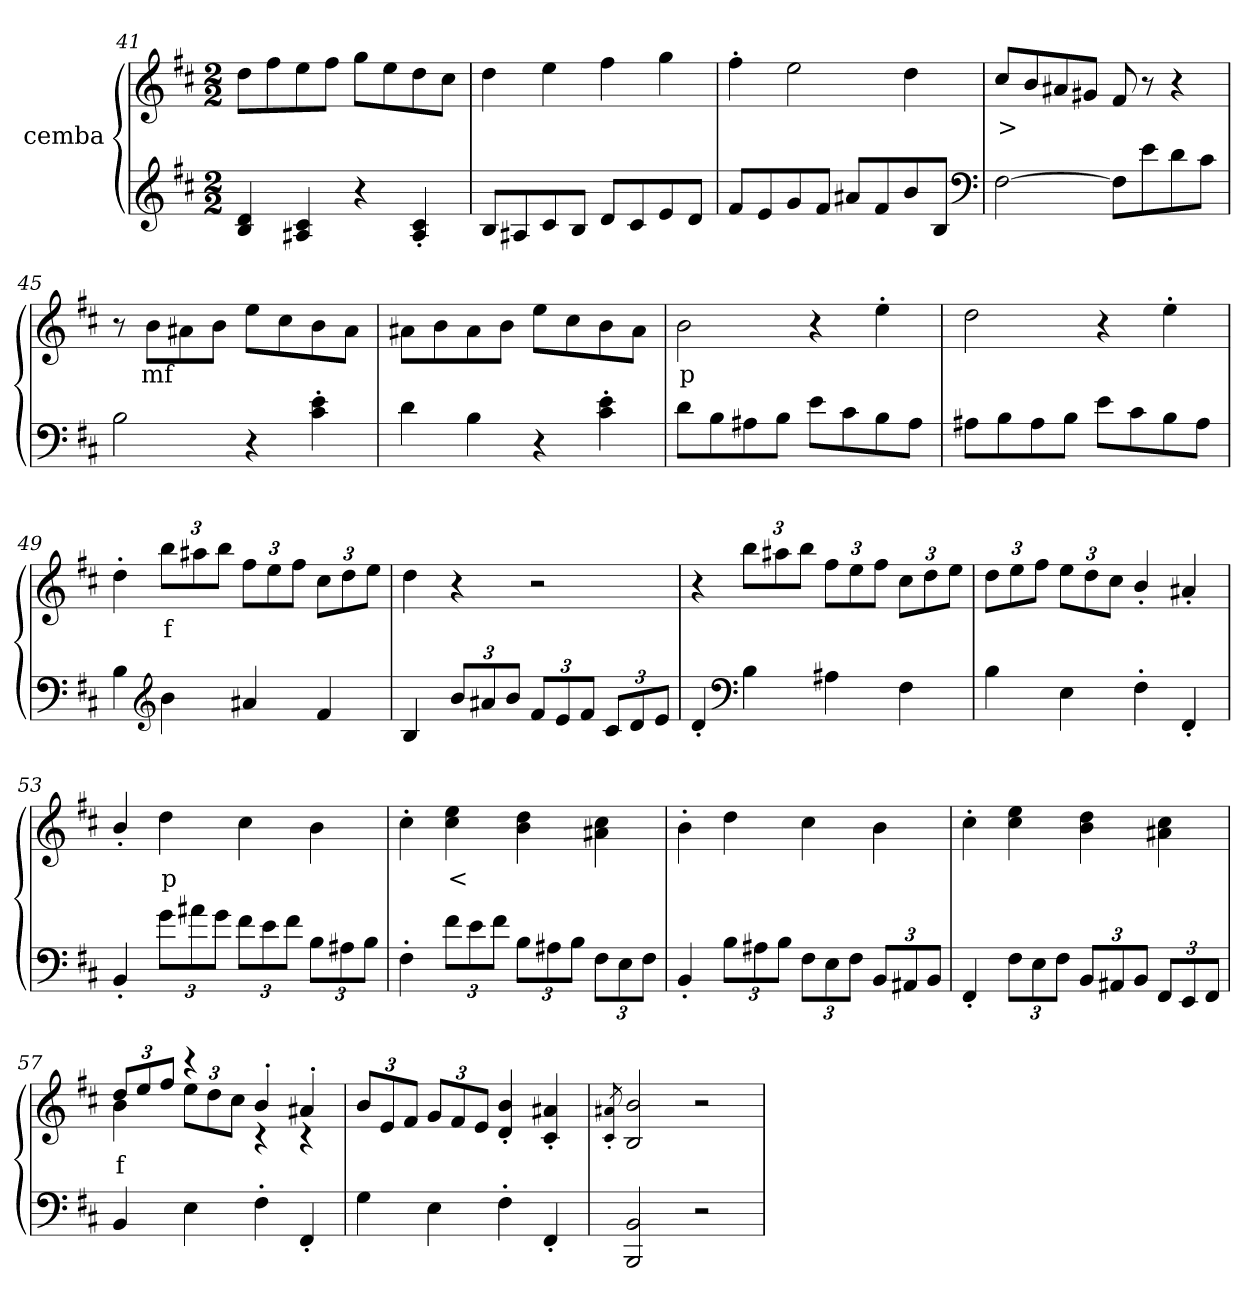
**kern	**kern	**text
*part2	*part1	*part1
*staff2	*staff1	*staff1
*I"cemba	*I"cemba	*
*clefG2	*clefG2	*
*k[f#c#]	*k[f#c#]	*
*b:	*b:	*
*M2/2	*M2/2	*
=41	=41	=41
4B/ 4d/	8dd\L	.
.	8ff#\	.
4A#X/ 4c#/	8ee\	.
.	8ff#\J	.
4r	8gg\L	.
.	8ee\	.
4A#/'> 4c#/'>	8dd\	.
.	8cc#\J	.
=42	=42	=42
8B/L	4dd\	.
8A#X/	.	.
8c#/	4ee\	.
8B/J	.	.
8d/L	4ff#\	.
8c#/	.	.
8e/	4gg\	.
8d/J	.	.
=43	=43	=43
8f#/L	4ff#'>\	.
8e/	.	.
8g/	2ee\	.
8f#/J	.	.
8a#X/L	.	.
8f#/	.	.
8b/	4dd\	.
8B/J	.	.
*clefF4	*	*
=44	=44	=44
[2F#\	8cc#/L	>
.	8b/	.
.	8a#X/	.
.	8g#X/J	.
8F#\L]	8f#/	.
8e\	8r	.
8d\	4r	.
8c#\J	.	.
=45	=45	=45
2B\	8r	.
.	8b\L	mf
.	8a#X\	.
.	8b\J	.
4r	8ee\L	.
.	8cc#\	.
4c#\'> 4e\'>	8b\	.
.	8a#\J	.
=46	=46	=46
4d\	8a#X\L	.
.	8b\	.
4B\	8a#\	.
.	8b\J	.
4r	8ee\L	.
.	8cc#\	.
4c#\'> 4e\'>	8b\	.
.	8a#\J	.
=47	=47	=47
8d\L	2b\	p
8B\	.	.
8A#X\	.	.
8B\J	.	.
8e\L	4r	.
8c#\	.	.
8B\	4ee'>\	.
8A#\J	.	.
=48	=48	=48
8A#X\L	2dd\	.
8B\	.	.
8A#\	.	.
8B\J	.	.
8e\L	4r	.
8c#\	.	.
8B\	4ee'>\	.
8A#\J	.	.
=49	=49	=49
4B\	4dd'>\	.
*clefG2	*	*
4b\	12bb\L	f
.	12aa#X\	.
.	12bb\J	.
4a#X/	12ff#\L	.
.	12ee\	.
.	12ff#\J	.
4f#/	12cc#\L	.
.	12dd\	.
.	12ee\J	.
=50	=50	=50
4B/	4dd\	.
12b/L	4r	.
12a#X/	.	.
12b/J	.	.
12f#/L	2r	.
12e/	.	.
12f#/J	.	.
12c#/L	.	.
12d/	.	.
12e/J	.	.
=51	=51	=51
4d'>/	4r	.
*clefF4	*	*
4B\	12bb\L	.
.	12aa#X\	.
.	12bb\J	.
4A#X\	12ff#\L	.
.	12ee\	.
.	12ff#\J	.
4F#\	12cc#\L	.
.	12dd\	.
.	12ee\J	.
=52	=52	=52
4B\	12dd\L	.
.	12ee\	.
.	12ff#\J	.
4E\	12ee\L	.
.	12dd\	.
.	12cc#\J	.
4F#'>\	4b'>/	.
4FF#'>/	4a#X'>/	.
=53	=53	=53
4BB'>/	4b'>/	.
12g\L	4dd\	p
12a#X\	.	.
12g\J	.	.
12f#\L	4cc#\	.
12e\	.	.
12f#\J	.	.
12B\L	4b\	.
12A#\	.	.
12B\J	.	.
=54	=54	=54
4F#'>\	4cc#'>\	.
12f#\L	4cc#\ 4ee\	<
12e\	.	.
12f#\J	.	.
12B\L	4b\ 4dd\	.
12A#X\	.	.
12B\J	.	.
12F#\L	4a#X\ 4cc#\	.
12E\	.	.
12F#\J	.	.
=55	=55	=55
4BB'>/	4b'>\	.
12B\L	4dd\	.
12A#X\	.	.
12B\J	.	.
12F#\L	4cc#\	.
12E\	.	.
12F#\J	.	.
12BB/L	4b\	.
12AA#/	.	.
12BB/J	.	.
=56	=56	=56
4FF#'>/	4cc#'>\	.
12F#\L	4cc#\ 4ee\	.
12E\	.	.
12F#\J	.	.
12BB/L	4b\ 4dd\	.
12AA#X/	.	.
12BB/J	.	.
12FF#/L	4a#X\ 4cc#\	.
12EE/	.	.
12FF#/J	.	.
=57	=57	=57
*	*^	*
4BB/	12dd/L	4b\	f
.	12ee/	.	.
.	12ff#/J	.	.
4E\	4r	12ee\L	.
.	.	12dd\	.
.	.	12cc#\J	.
4F#'>\	4b'>/	4r	.
4FF#'>/	4a#X'>/	4r	.
*	*v	*v	*
=58	=58	=58
4G\	12b/L	.
.	12e/	.
.	12f#/J	.
4E\	12g/L	.
.	12f#/	.
.	12e/J	.
4F#'>\	4d/'> 4b/'>	.
4FF#'>/	4c#/'> 4a#X/'>	.
=59	=59	=59
.	8qc#/'> 8qa#X/'>	.
2BBB/ 2BB/	2B/ 2b/	.
2r	2r	.
=	=	=
*-	*-	*-
